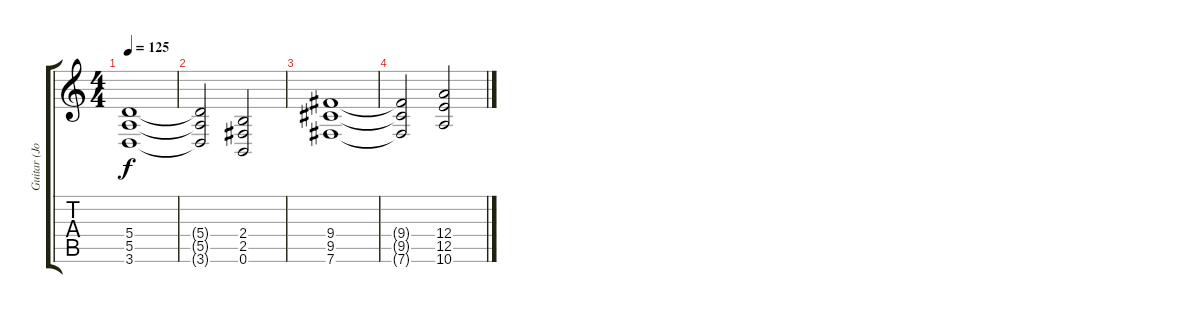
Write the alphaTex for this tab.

\track ("Guitar (Johan Goderberg)" "Guitar (Jo") {instrument distortionguitar}
\staff {score tabs}
\tuning (B3 Gb3 D3 A2 E2 B1) {hide}
\ts (4 4)
\tempo 125
\clef g2
\ks c
(5.4 5.5 3.6).1{dy f} |
(5.4{t} 5.5{t} 3.6{t}).2 (2.4 2.5 0.6).2 |
(9.4 9.5 7.6).1 |
(9.4{t} 9.5{t} 7.6{t}).2 (12.4 12.5 10.6).2
